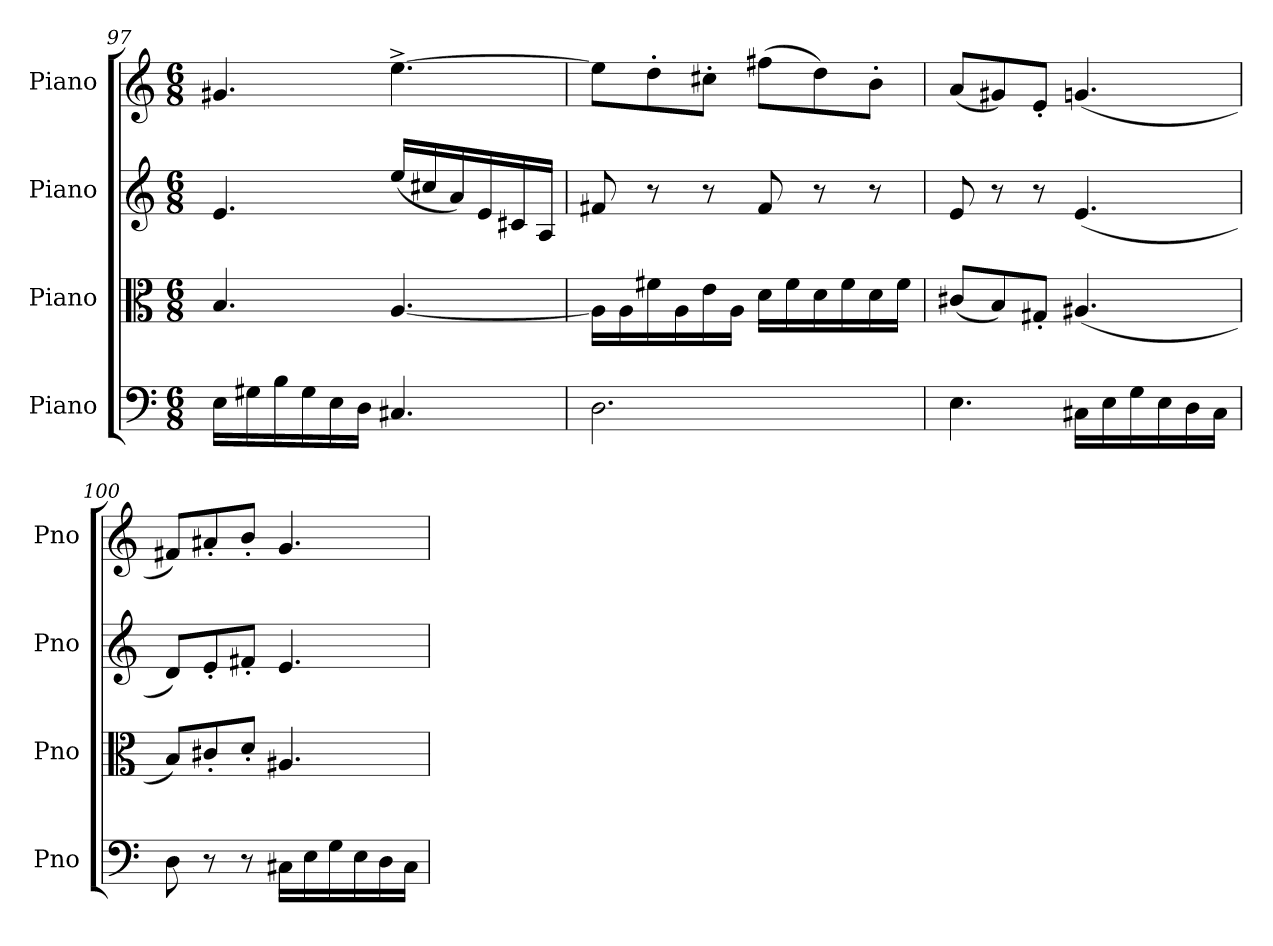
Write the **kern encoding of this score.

**kern	**kern	**kern	**kern
*part4	*part3	*part2	*part1
*staff4	*staff3	*staff2	*staff1
*I"Piano	*I"Piano	*I"Piano	*I"Piano
*I'Pno	*I'Pno	*I'Pno	*I'Pno
!!LO:LB:g=z
*clefF4	*clefC3	*clefG2	*clefG2
*k[]	*k[]	*k[]	*k[]
*M6/8	*M6/8	*M6/8	*M6/8
=97	=97	=97	=97
16E\LL	4.B/	4.e/	4.g#X/
16G#X\	.	.	.
16B\	.	.	.
16G#\	.	.	.
16E\	.	.	.
16D\JJ	.	.	.
4.C#X/	[4.A/	(16ee/LL	[4.ee^\
.	.	16cc#X/	.
.	.	16a/)	.
.	.	16e/	.
.	.	16c#X/	.
.	.	16A/JJ	.
=98	=98	=98	=98
2.D\	16A\LL]	8f#X/	8ee\L]
.	16A\	.	.
.	16f#X\	8r	8dd'\
.	16A\	.	.
.	16e\	8r	8cc#X'\J
.	16A\JJ	.	.
.	16d\LL	8f#/	(8ff#X\L
.	16f#\	.	.
.	16d\	8r	8dd\)
.	16f#\	.	.
.	16d\	8r	8b'\J
.	16f#\JJ	.	.
=99	=99	=99	=99
4.E\	(8c#X/L	8e/	(8a/L
.	8B/)	8r	8g#X/)
.	8G#X'/J	8r	8e'/J
16C#X\LL	(4.A#X/	(4.e/	(4.gn/
16E\	.	.	.
16G\	.	.	.
16E\	.	.	.
16D\	.	.	.
16C#\JJ	.	.	.
=100	=100	=100	=100
8D\	8B/L)	8d/L)	8f#X/L)
8r	8c#X'/	8e'/	8a#X'/
8r	8d'/J	8f#X'/J	8b'/J
16C#X\LL	4.A#X/	4.e/	4.g/
16E\	.	.	.
16G\	.	.	.
16E\	.	.	.
16D\	.	.	.
16C#\JJ	.	.	.
=	=	=	=
*-	*-	*-	*-
